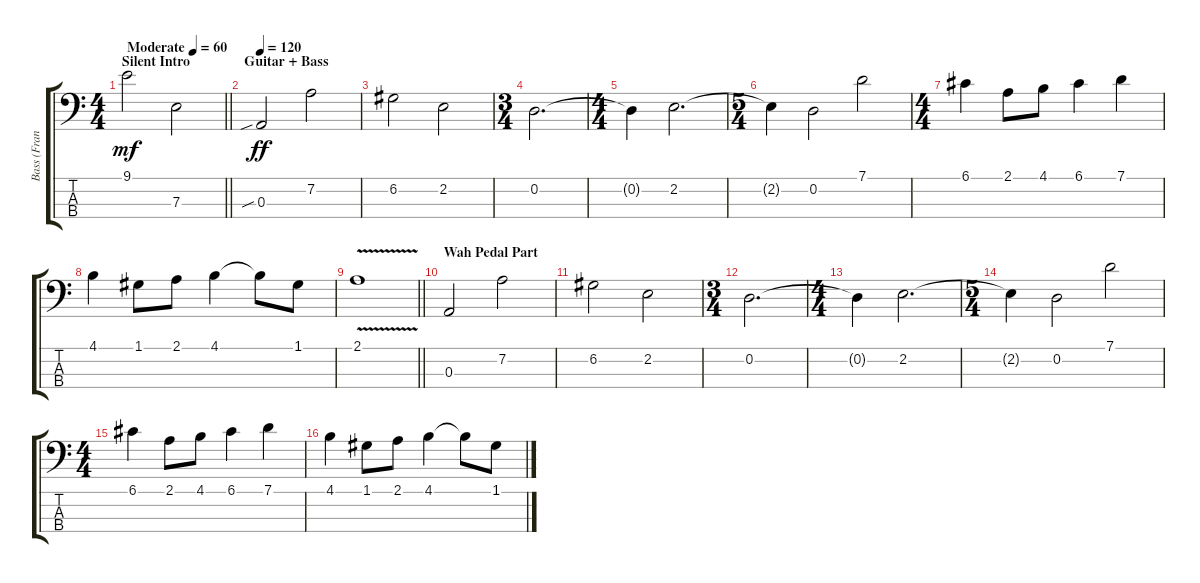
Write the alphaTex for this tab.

\track ("Bass (Francis Michaud)" "Bass (Fran") {instrument electricbassfinger}
\staff {score tabs}
\tuning (G2 D2 A1 E1) {hide}
\ts (4 4)
\section ("" "Silent Intro")
\tempo (60 "Moderate")
\clef f4
\barLineRight lightlight
\ks c
9.1.2{dy mf instrument electricbassfinger} 7.3.2 |
\section ("" "Guitar + Bass")
\tempo 120
0.3{sib}.2{dy ff} 7.2.2 |
6.2.2 2.2.2 |
\ts (3 4)
0.2.2{d} |
\ts (4 4)
0.2{t}.4 2.2.2{d} |
\ts (5 4)
2.2{t}.4 0.2.2 7.1.2 |
\ts (4 4)
6.1.4 2.1.8 4.1.8 6.1.4 7.1.4 |
4.1.4 1.1.8 2.1.8 4.1.4 4.1{t}.8 1.1.8 |
\barLineRight lightlight
2.1{v}.1 |
\section ("" "Wah Pedal Part")
0.3.2 7.2.2 |
6.2.2 2.2.2 |
\ts (3 4)
0.2.2{d} |
\ts (4 4)
0.2{t}.4 2.2.2{d} |
\ts (5 4)
2.2{t}.4 0.2.2 7.1.2 |
\ts (4 4)
6.1.4 2.1.8 4.1.8 6.1.4 7.1.4 |
4.1.4 1.1.8 2.1.8 4.1.4 4.1{t}.8 1.1.8
